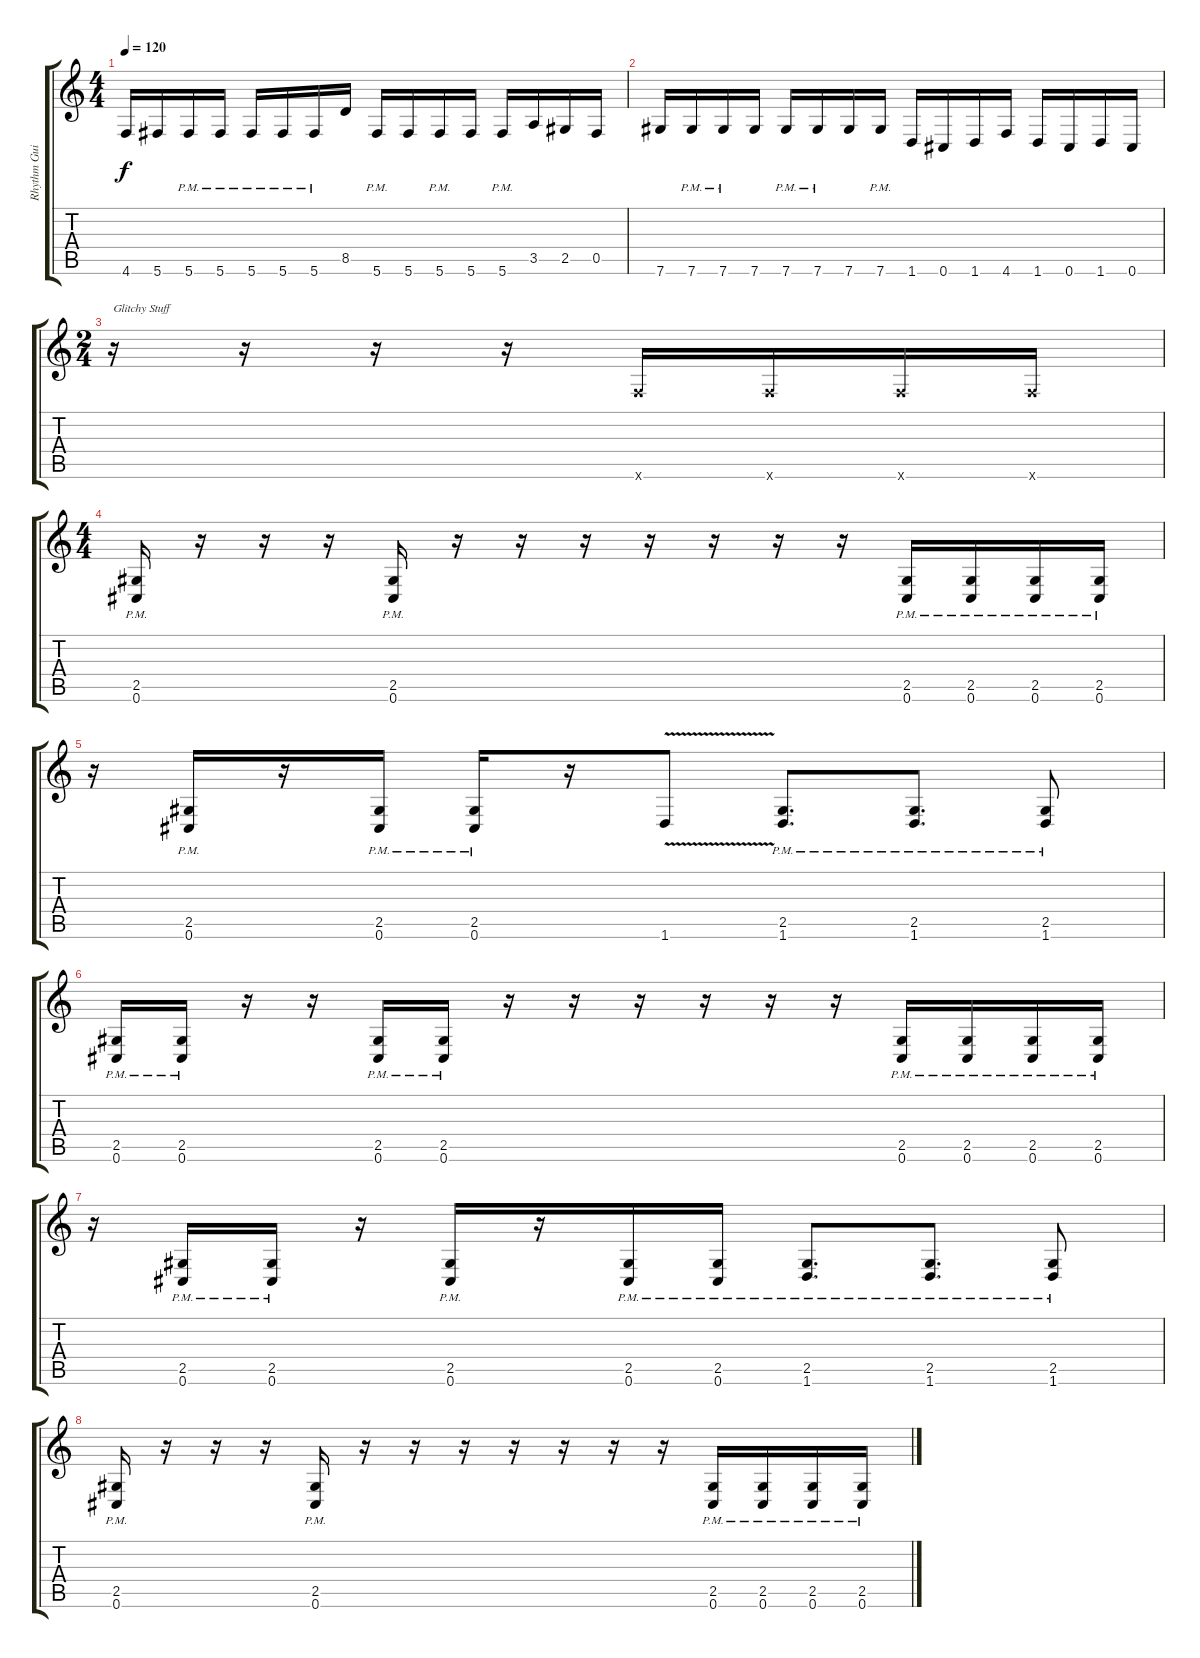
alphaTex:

\track ("Rhythm Guitar 1" "Rhythm Gui") {instrument distortionguitar}
\staff {score tabs}
\tuning (Db4 Ab3 E3 B2 Gb2 Db2) {hide}
\ts (4 4)
\tempo 120
\clef g2
\ks c
4.6.16{dy f} 5.6.16 5.6{pm}.16 5.6{pm}.16 5.6{pm}.16 5.6{pm}.16 5.6{pm}.16 8.5.16 5.6{pm}.16 5.6.16 5.6{pm}.16 5.6.16 5.6{pm}.16 3.5.16 2.5.16 0.5.16 |
7.6.16 7.6{pm}.16 7.6{pm}.16 7.6.16 7.6{pm}.16 7.6{pm}.16 7.6.16 7.6{pm}.16 1.6.16 0.6.16 1.6.16 4.6.16 1.6.16 0.6.16 1.6.16 0.6.16 |
\ts (2 4)
r.16{txt "Glitchy Stuff"} r.16 r.16 r.16 4.6{x}.16 4.6{x}.16 4.6{x}.16 4.6{x}.16 |
\ts (4 4)
(2.5{pm} 0.6{pm}).16 r.16 r.16 r.16 (2.5{pm} 0.6{pm}).16 r.16 r.16 r.16 r.16 r.16 r.16 r.16 (2.5{pm} 0.6{pm}).16 (2.5{pm} 0.6{pm}).16 (2.5{pm} 0.6{pm}).16 (2.5{pm} 0.6{pm}).16 |
r.16 (2.5{pm} 0.6{pm}).16 r.16 (2.5{pm} 0.6{pm}).16 (2.5{pm} 0.6{pm}).16 r.16 1.6{v}.8 (2.5{pm} 1.6{pm}).8{d} (2.5{pm} 1.6{pm}).8{d} (2.5{pm} 1.6{pm}).8 |
(2.5{pm} 0.6{pm}).16 (2.5{pm} 0.6{pm}).16 r.16 r.16 (2.5{pm} 0.6{pm}).16 (2.5{pm} 0.6{pm}).16 r.16 r.16 r.16 r.16 r.16 r.16 (2.5{pm} 0.6{pm}).16 (2.5{pm} 0.6{pm}).16 (2.5{pm} 0.6{pm}).16 (2.5{pm} 0.6{pm}).16 |
r.16 (2.5{pm} 0.6{pm}).16 (2.5{pm} 0.6{pm}).16 r.16 (2.5{pm} 0.6{pm}).16 r.16 (2.5{pm} 0.6{pm}).16 (2.5{pm} 0.6{pm}).16 (2.5{pm} 1.6{pm}).8{d} (2.5{pm} 1.6{pm}).8{d} (2.5{pm} 1.6{pm}).8 |
(2.5{pm} 0.6{pm}).16 r.16 r.16 r.16 (2.5{pm} 0.6{pm}).16 r.16 r.16 r.16 r.16 r.16 r.16 r.16 (2.5{pm} 0.6{pm}).16 (2.5{pm} 0.6{pm}).16 (2.5{pm} 0.6{pm}).16 (2.5{pm} 0.6{pm}).16
